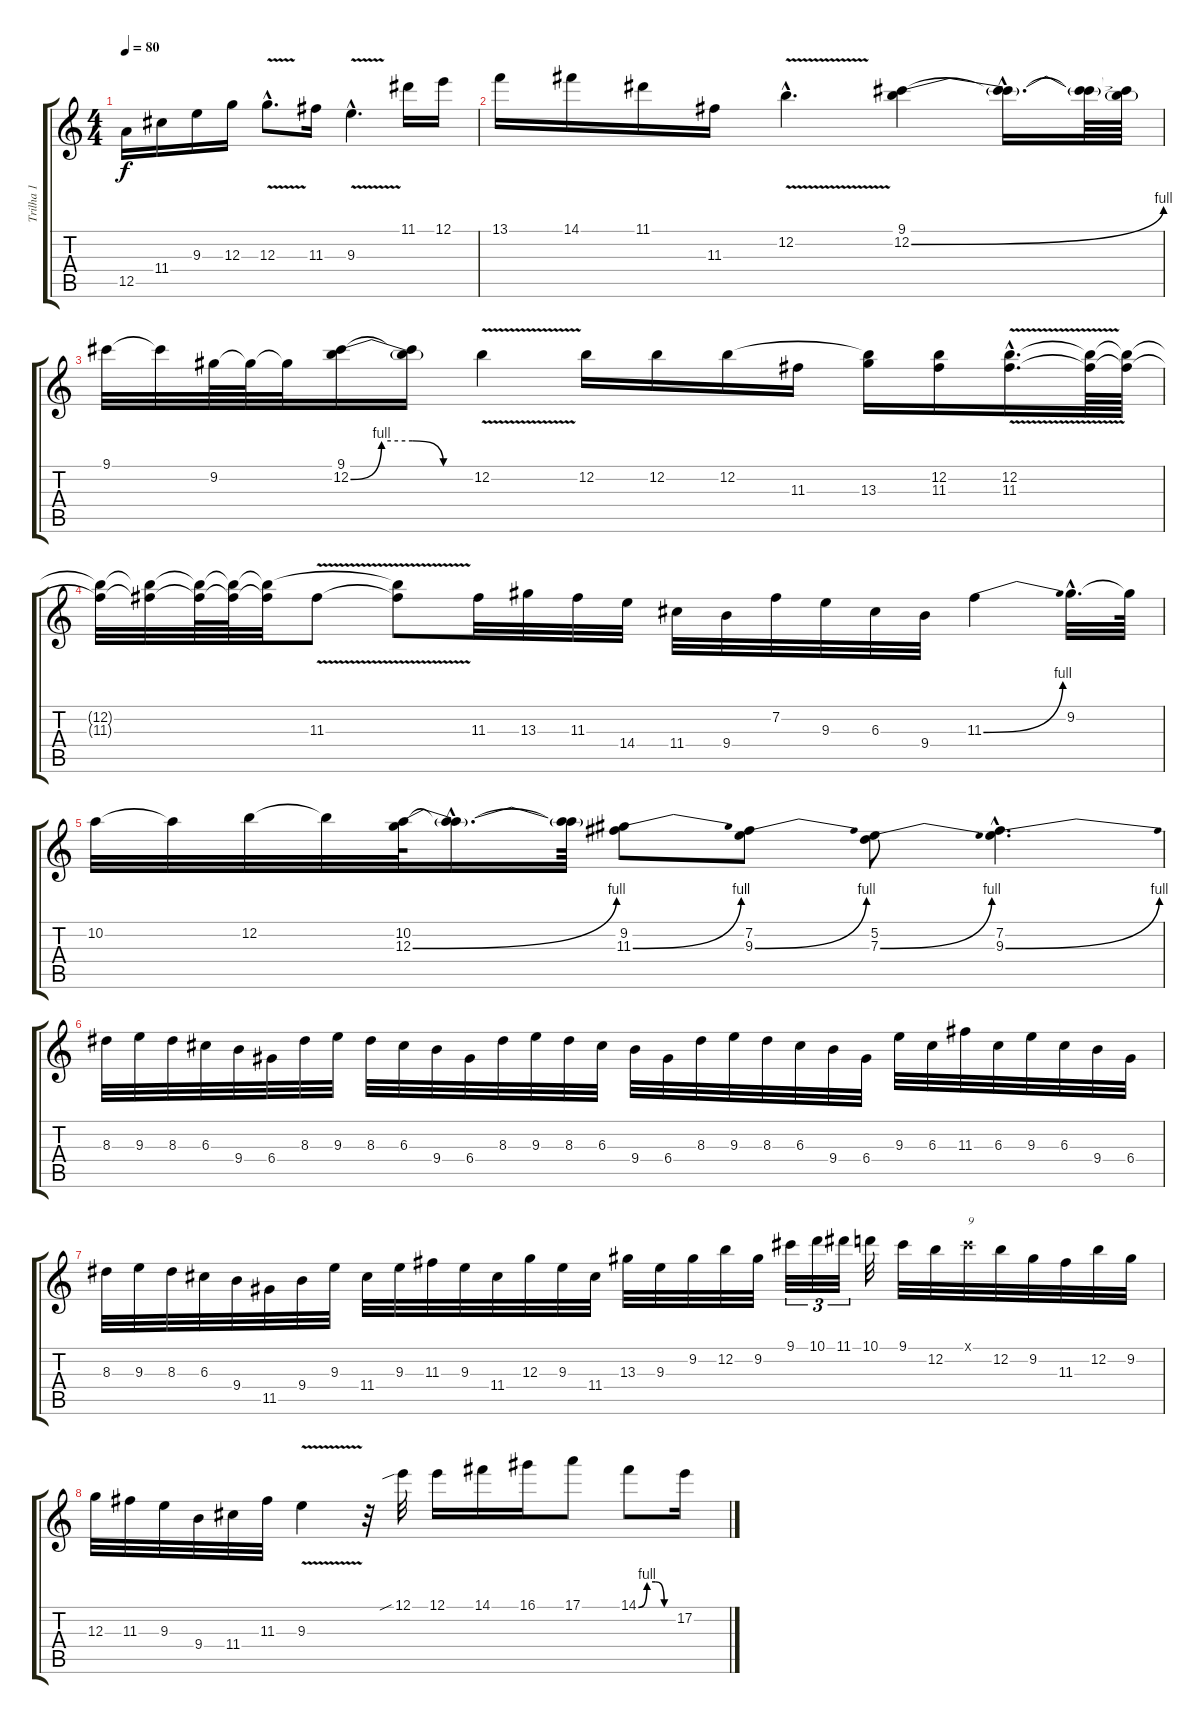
\track ("Trilha 1" "Trilha 1") {instrument distortionguitar}
\staff {score tabs}
\tuning (E4 B3 G3 D3 A2 E2) {hide}
\ts (4 4)
\tempo 80
\clef g2
\ks c
12.5.16{dy f} 11.4.16 9.3.16 12.3.16 12.3{v hac}.8{d} 11.3.16 9.3{v hac}.4{d} 11.1.16 12.1.16 |
13.1.16 14.1.16 11.1.16 11.3.16 12.2{v hac}.4{d} (9.1 12.2{be (bend 0 0 60 4)}).4 (9.1{hac t} 12.2{hac t}).16{d} (9.1{t} 12.2{t}).64 (9.1{t} 12.2{t}).64 |
9.1.32 9.1{t}.32 9.2.64 9.2{t}.64 9.2{t}.32 (9.1 12.2{be (custom 0 0 15 4 30 4 45 0 60 0)}).16 (9.1{t} 12.2{t}).16 12.2{v}.4 12.2.16 12.2.16 12.2.16 11.3.16 (12.2{t} 13.3).16 (12.2 11.3).16 (12.2{hac} 11.3{v hac}).16{d} (12.2{t} 11.3{t}).64 (12.2{t} 11.3{t}).64 |
(12.2{t} 11.3{t}).32 (12.2{t} 11.3{t}).32 (12.2{t} 11.3{t}).64 (12.2{t} 11.3{t}).64 (12.2{t} 11.3{t}).32 11.3{v}.8 (12.2{t} 11.3{t}).8 11.3.32 13.3.32 11.3.32 14.4.32 11.4.32 9.4.32 7.2.32 9.3.32 6.3.32 9.4.32 11.3{be (bend 0 0 60 4)}.4 9.2{hac}.32{d} 9.2{t}.64 |
10.2.32 10.2{t}.32 12.2.32 12.2{t}.32 (10.2 12.3{be (bend 0 0 60 4)}).64 (10.2{hac t} 12.3{hac t}).16{d} (10.2{t} 12.3{t}).64 (9.2 11.3{be (bend 0 0 60 4)}).8 (7.2 9.3{be (bend 0 0 60 4)}).8 (5.2 7.3{be (bend 0 0 60 4)}).8 (7.2{hac} 9.3{be (bend 0 0 60 4) hac}).4{d} |
8.3.32 9.3.32 8.3.32 6.3.32 9.4.32 6.4.32 8.3.32 9.3.32 8.3.32 6.3.32 9.4.32 6.4.32 8.3.32 9.3.32 8.3.32 6.3.32 9.4.32 6.4.32 8.3.32 9.3.32 8.3.32 6.3.32 9.4.32 6.4.32 9.3.32 6.3.32 11.3.32 6.3.32 9.3.32 6.3.32 9.4.32 6.4.32 |
8.3.32 9.3.32 8.3.32 6.3.32 9.4.32 11.5.32 9.4.32 9.3.32 11.4.32 9.3.32 11.3.32 9.3.32 11.4.32 12.3.32 9.3.32 11.4.32 13.3.32 9.3.32 9.2.32 12.2.32 9.2.32 9.1.32{tu (3 2)} 10.1.32{tu (3 2)} 11.1.32{tu (3 2)} 10.1.32 9.1.32 12.2.32 9.1{x}.32{txt "9"} 12.2.32 9.2.32 11.3.32 12.2.32 9.2.32 |
12.3.32 11.3.32 9.3.32 9.4.32 11.4.32 11.3.32 9.3{v}.4 r.32 12.1{sib}.32 12.1.16 14.1.16 16.1.16 17.1.8 14.1{be (custom 0 0 15 4 30 4 45 0 60 0)}.8 17.2.16
